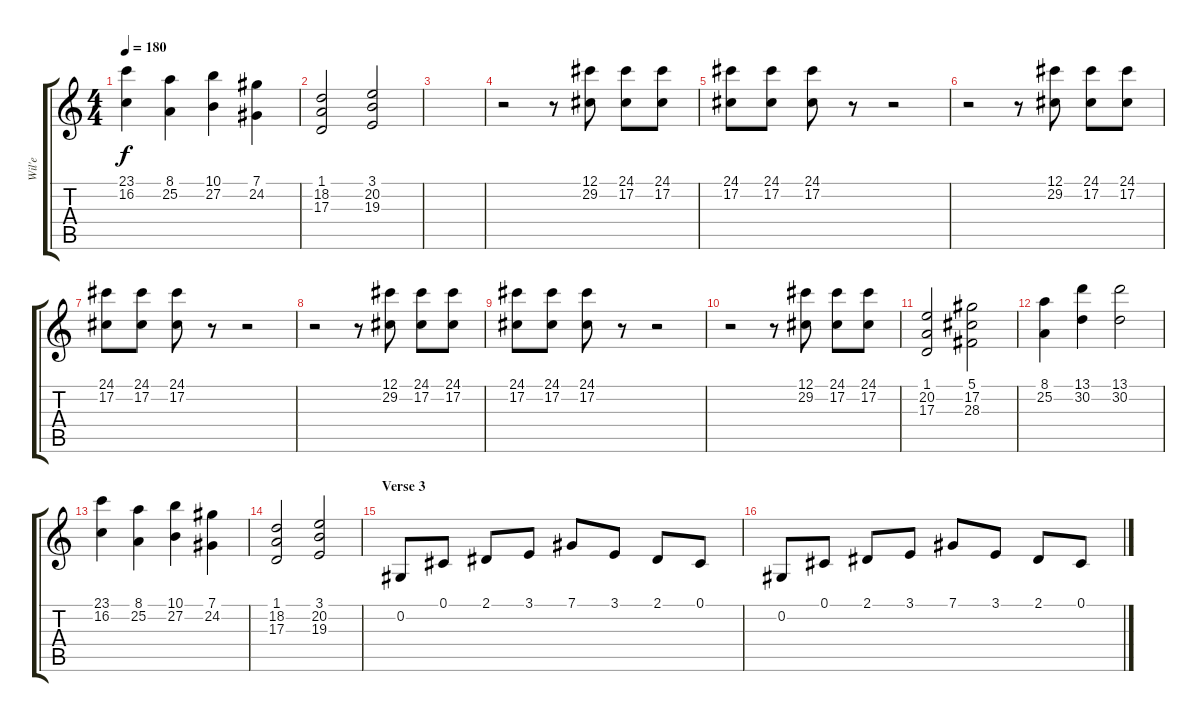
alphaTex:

\track ("Wil'e" "Wil'e") {instrument stringensemble1}
\staff {score tabs}
\tuning (Db4 Ab3 E3 B2 Gb2 Db2) {hide}
\ts (4 4)
\tempo 180
\clef g2
\ks c
(23.1 16.2).4{dy f} (8.1 25.2).4 (10.1 27.2).4 (7.1 24.2).4 |
(1.1 18.2 17.3).2 (3.1 20.2 19.3).2 |
|
r.2 r.8 (12.1 29.2).8 (24.1 17.2).8 (24.1 17.2).8 |
(24.1 17.2).8 (24.1 17.2).8 (24.1 17.2).8 r.8 r.2 |
r.2 r.8 (12.1 29.2).8 (24.1 17.2).8 (24.1 17.2).8 |
(24.1 17.2).8 (24.1 17.2).8 (24.1 17.2).8 r.8 r.2 |
r.2 r.8 (12.1 29.2).8 (24.1 17.2).8 (24.1 17.2).8 |
(24.1 17.2).8 (24.1 17.2).8 (24.1 17.2).8 r.8 r.2 |
r.2 r.8 (12.1 29.2).8 (24.1 17.2).8 (24.1 17.2).8 |
(1.1 20.2 17.3).2 (5.1 17.2 28.3).2 |
(8.1 25.2).4 (13.1 30.2).4 (13.1 30.2).2 |
(23.1 16.2).4 (8.1 25.2).4 (10.1 27.2).4 (7.1 24.2).4 |
(1.1 18.2 17.3).2 (3.1 20.2 19.3).2 |
\section ("" "Verse 3")
0.2.8 0.1.8 2.1.8 3.1.8 7.1.8 3.1.8 2.1.8 0.1.8 |
0.2.8 0.1.8 2.1.8 3.1.8 7.1.8 3.1.8 2.1.8 0.1.8
